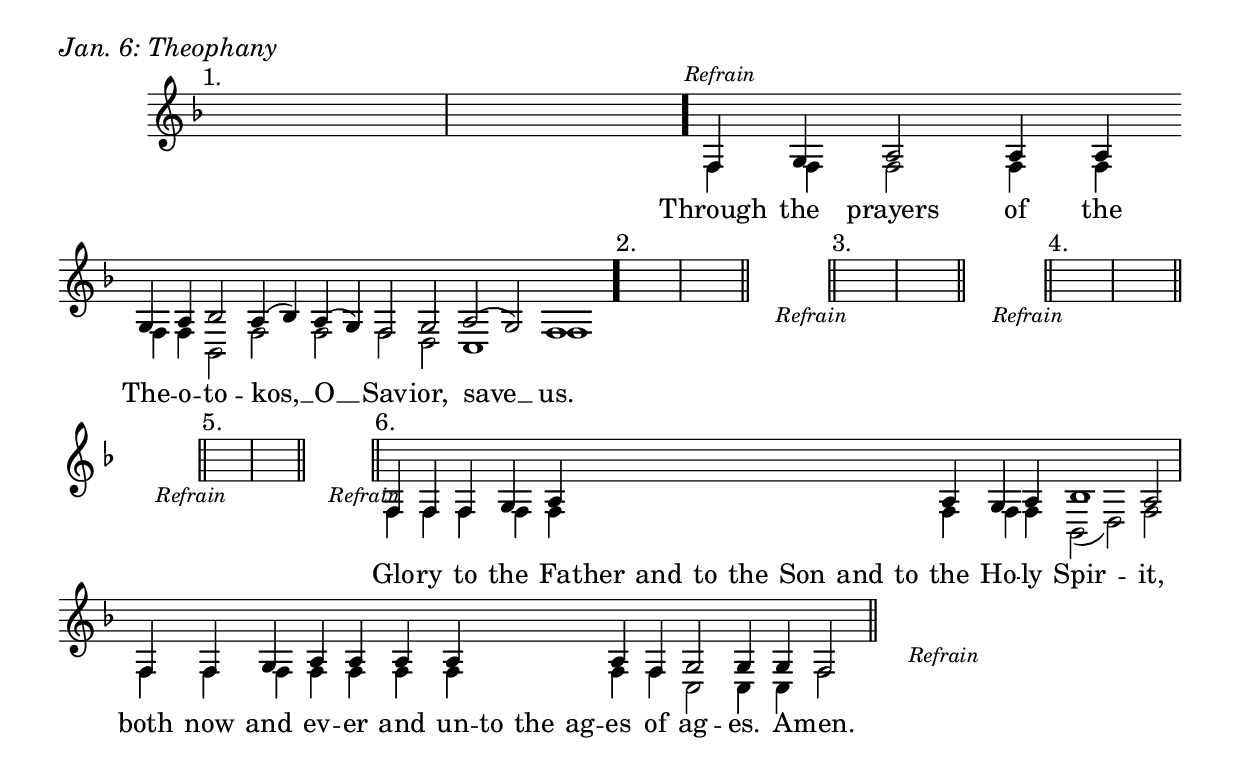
\version "2.24.4"

keyTime = { \key f \major}


cadenzaMeasure = {
  \cadenzaOff
  \partial 1024 s1024
  \cadenzaOn
}

stub = {
    \hideNotes r4 \unHideNotes \cadenzaMeasure \section
}

refrain = {
    \stopStaff
     \hideNotes bes8\rest \unHideNotes
    \once \override Rest.stencil =
          #(lambda (grob)
             (grob-interpret-markup grob #{
               \markup  \italic \small "Refrain"
               #}))
    f1\rest
    % \hideNotes bes1\rest \unHideNotes
    \cadenzaMeasure
    \startStaff
    \section
}

refrainLineEnd = {
    \stopStaff
     \hideNotes bes8\rest \unHideNotes
    \once \override Rest.stencil =
          #(lambda (grob)
             (grob-interpret-markup grob #{
               \markup  \italic \small "Refrain"
               #}))
    f1\rest
    % \hideNotes bes1\rest \unHideNotes
    \cadenzaMeasure \break
    \once \override Score.BarLine.stencil = ##f
    \startStaff
}

refrainBlank = {
    \hideNotes r8 r1 \unHideNotes
    \cadenzaMeasure
}

refrainEnd = {
    \stopStaff
     \hideNotes bes8\rest \unHideNotes
    \once \override Rest.stencil =
          #(lambda (grob)
             (grob-interpret-markup grob #{
               \markup  \italic \small "Refrain"
               #}))
    f1\rest
    % \hideNotes bes1\rest \unHideNotes
    \cadenzaMeasure
}

SopMusic    = \relative { 
    \override Score.BarNumber.break-visibility = ##(#f #t #t)
    \cadenzaOn

    \textMark "1."
     \cadenzaMeasure
     \cadenzaMeasure \bar "."

    \textMark \markup { \italic \small "Refrain" }
    f4 g a2 a4 a \break g a bes2 a4( bes) a( g) f2 g a( g) f1 \cadenzaMeasure \bar"."

    \textMark "2."
     \cadenzaMeasure
     \cadenzaMeasure \section

    \refrain

    \textMark "3."
     \cadenzaMeasure
     \cadenzaMeasure \section

    \refrain

    \textMark "4."
     \cadenzaMeasure
     \cadenzaMeasure \section 

    \refrain

    \textMark "5."
     \cadenzaMeasure
     \cadenzaMeasure \section 

    \refrain

    \textMark "6."
    f4 f f g a \hideNotes a a a   a a a   a \unHideNotes a g a bes1 a2 \cadenzaMeasure
    f4 f g a a a a \hideNotes a a a \unHideNotes a f g2 g4 g f2 \cadenzaMeasure \section

    \refrainEnd


}

BassMusic   = \relative {
    \override Score.BarNumber.break-visibility = ##(#f #t #t)
    \cadenzaOn

    %1
    \cadenzaMeasure
     \cadenzaMeasure

    %Refrain
    f4 f f2 f4 f f f bes,2 f' f f d c1 f \cadenzaMeasure

    %2
     \cadenzaMeasure
     \cadenzaMeasure

    \refrainBlank

    %3
     \cadenzaMeasure
     \cadenzaMeasure

    \refrainBlank

    %4
     \cadenzaMeasure
     \cadenzaMeasure

    \refrainBlank

    %5
     \cadenzaMeasure
     \cadenzaMeasure

    \refrainBlank

    %6
    f4 f f f f \hideNotes f f f   f f f   f \unHideNotes f f f bes,2( d) f2 \cadenzaMeasure
    f4 f f f f f f \hideNotes f f f \unHideNotes f f c2 c4 c f2\cadenzaMeasure 

    \refrainBlank
    
}

VerseOne = \lyricmode {
    

    Through the prayers of the The -- o -- to -- kos, __ O __ Sav -- ior, save __ us.

    

    Glo -- ry to the Fa -- ther and to the Son and to the Ho -- ly Spir -- it,
    both now and ev -- er and un -- to the ag -- es of ag -- es. A -- men.
    }



\score {
    \header {
        piece = \markup {\large \italic "Jan. 6: Theophany"}
    }
    \new Staff
    % \with {midiInstrument = "choir aahs"} 
    <<
        \clef "treble"
        \new Voice = "Sop"  { \voiceOne \keyTime \SopMusic}
        \new Voice = "Bass" { \voiceTwo \BassMusic }
        \new Lyrics \lyricsto "Sop" { \VerseOne }
    >>
        
    \layout {
        ragged-last = ##t
        \context {
            \Staff
                \remove Time_signature_engraver
                \override SpacingSpanner.common-shortest-duration = #(ly:make-moment 1/16)


        }
        \context {
            \Score
            \omit BarNumber
        }
        \context {
            \Lyrics
                \override LyricSpace.minimum-distance = #1.0
                \override LyricText.font-size = #1.5
        }
    }
    \midi {
        \tempo 4 = 180
    }
}





